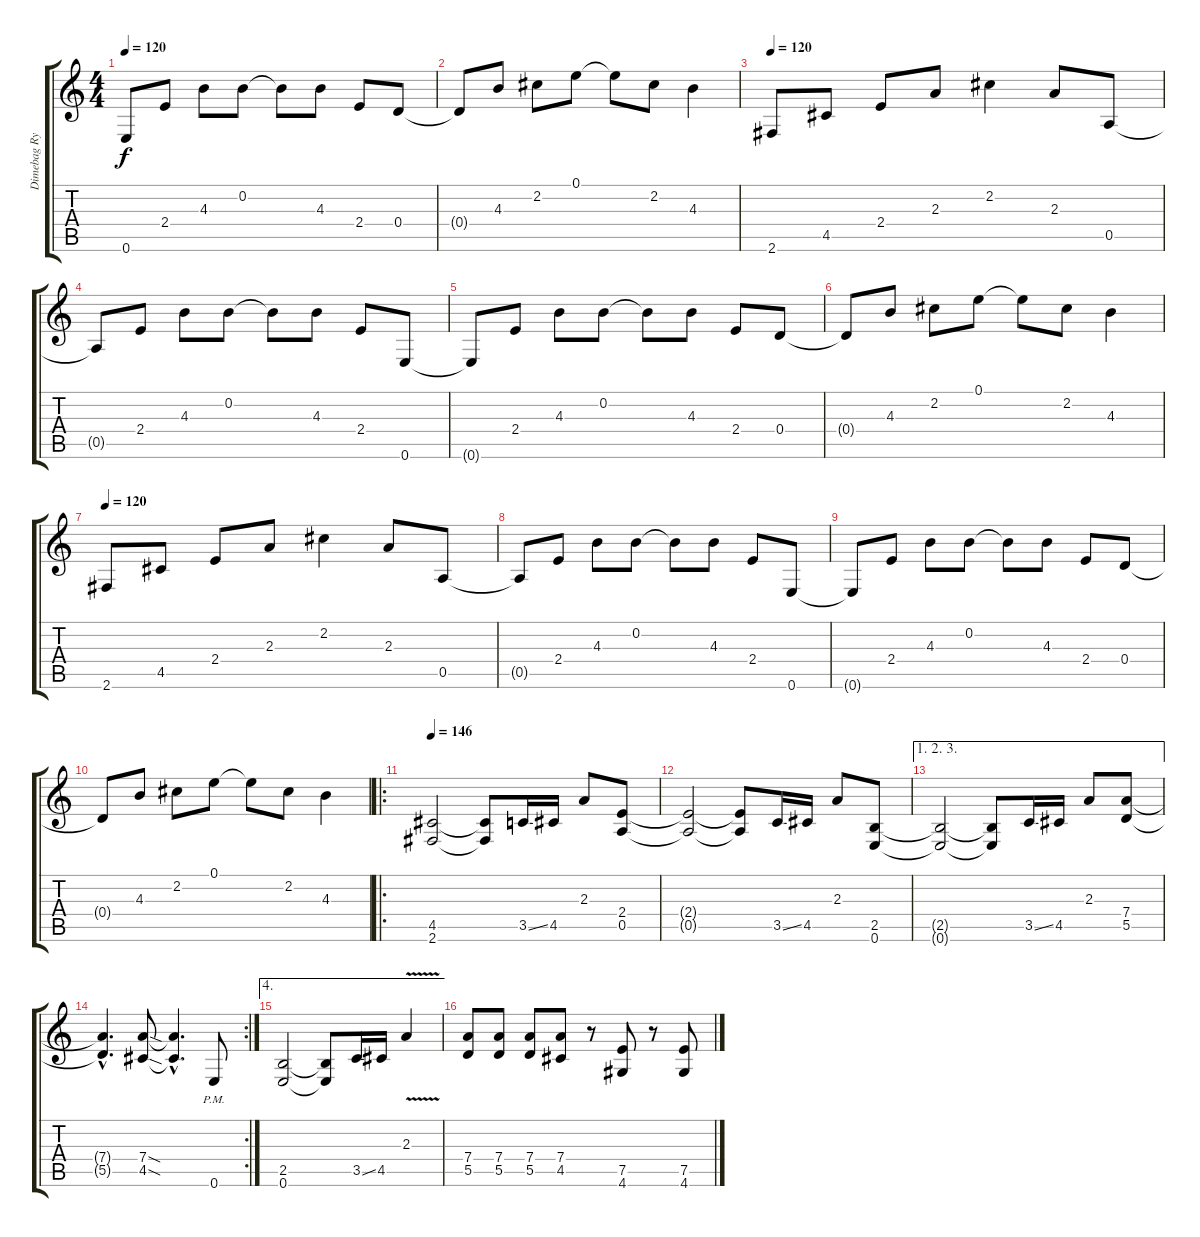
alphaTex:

\track ("Dimebag Rythym" "Dimebag Ry") {instrument distortionguitar}
\staff {score tabs}
\tuning (E4 B3 G3 D3 A2 E2) {hide}
\ts (4 4)
\tempo 120
\clef g2
\ks c
0.6{t}.8{dy f} 2.4.8 4.3.8 0.2.8 0.2{t}.8 4.3.8 2.4.8 0.4.8 |
0.4{t}.8 4.3.8 2.2.8 0.1.8 0.1{t}.8 2.2.8 4.3.4 |
\tempo 120
2.6.8{instrument acousticguitarsteel} 4.5.8 2.4.8 2.3.8 2.2.4 2.3.8 0.5.8 |
0.5{t}.8 2.4.8 4.3.8 0.2.8 0.2{t}.8 4.3.8 2.4.8 0.6.8 |
0.6{t}.8 2.4.8 4.3.8 0.2.8 0.2{t}.8 4.3.8 2.4.8 0.4.8 |
0.4{t}.8 4.3.8 2.2.8 0.1.8 0.1{t}.8 2.2.8 4.3.4 |
\tempo 120
2.6.8{instrument acousticguitarsteel} 4.5.8 2.4.8 2.3.8 2.2.4 2.3.8 0.5.8 |
0.5{t}.8 2.4.8 4.3.8 0.2.8 0.2{t}.8 4.3.8 2.4.8 0.6.8 |
0.6{t}.8 2.4.8 4.3.8 0.2.8 0.2{t}.8 4.3.8 2.4.8 0.4.8 |
0.4{t}.8 4.3.8 2.2.8 0.1.8 0.1{t}.8 2.2.8 4.3.4 |
\ro
\tempo 146
(4.5 2.6).2{instrument distortionguitar} (4.5{t} 2.6{t}).8 3.5{ss}.16 4.5.16 2.3.8 (2.4 0.5).8 |
(2.4{t} 0.5{t}).2 (2.4{t} 0.5{t}).8 3.5{ss}.16 4.5.16 2.3.8 (2.5 0.6).8 |
\ae (1 2 3)
(2.5{t} 0.6{t}).2 (2.5{t} 0.6{t}).8 3.5{ss}.16 4.5.16 2.3.8 (7.4 5.5).8 |
\rc 2
(7.4{hac t} 5.5{hac t}).4{d} (7.4{sod} 4.5{sod}).8 (7.4{hac t} 4.5{hac t}).4{d} 0.6{pm}.8 |
\ae 4
(2.5 0.6).2 (2.5{t} 0.6{t}).8 3.5{ss}.16 4.5.16 2.3{v}.4 |
(7.4 5.5).8 (7.4 5.5).8 (7.4 5.5).8 (7.4 4.5).8 r.8 (7.5 4.6).8 r.8 (7.5 4.6).8
